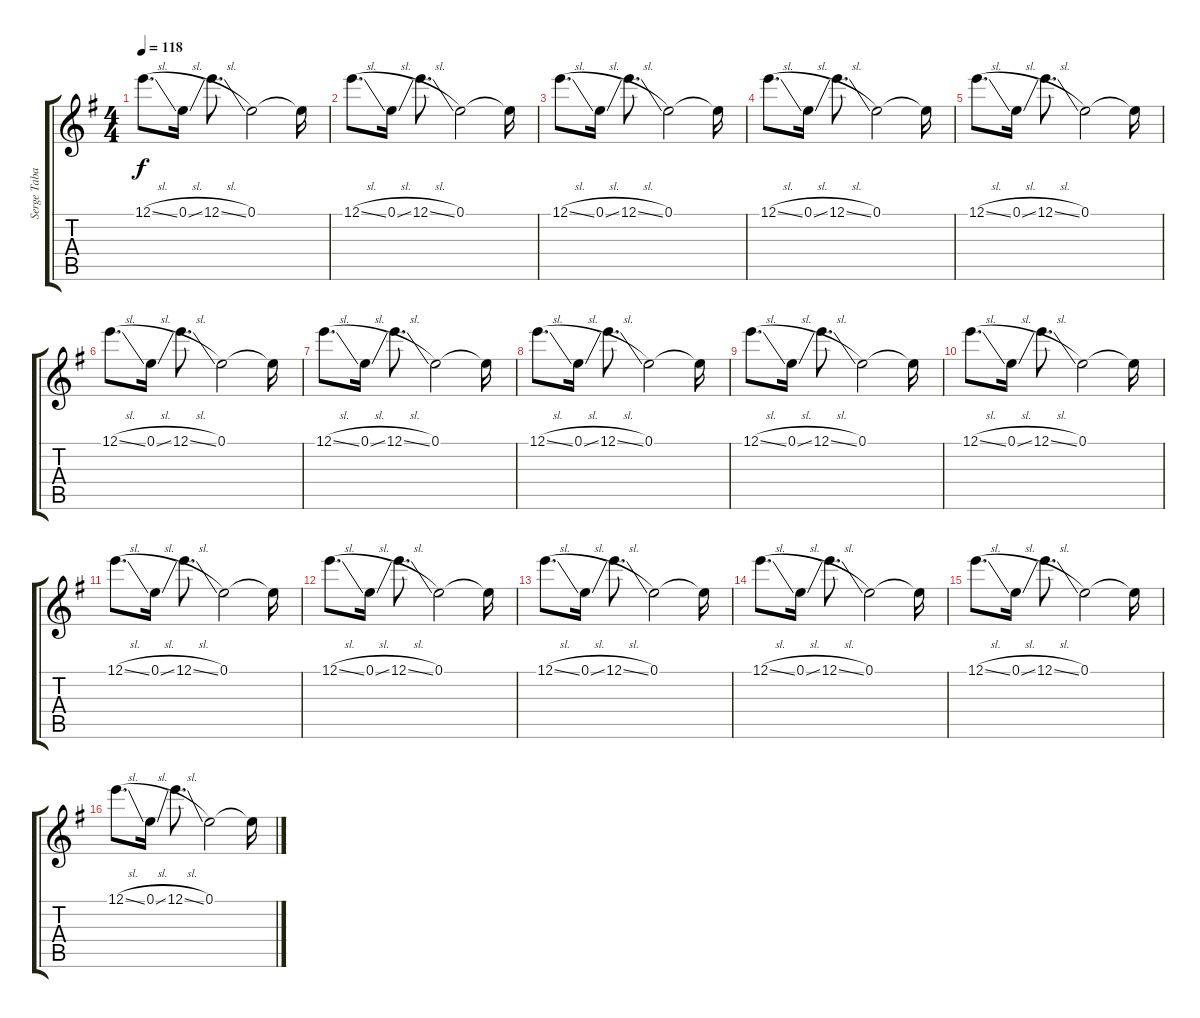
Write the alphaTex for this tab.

\track ("Serge Tabachnikov " "Serge Taba") {instrument distortionguitar}
\staff {score tabs}
\tuning (E4 B3 G3 D3 A2 E2) {hide}
\ts (4 4)
\tempo 118
\clef g2
\ks eminor
12.1{sl}.8{d dy f} 0.1{sl}.16 12.1{sl}.8{d} 0.1.2 0.1{t}.16 |
12.1{sl}.8{d volume 8} 0.1{sl}.16 12.1{sl}.8{d} 0.1.2 0.1{t}.16 |
12.1{sl}.8{d} 0.1{sl}.16 12.1{sl}.8{d} 0.1.2 0.1{t}.16 |
12.1{sl}.8{d} 0.1{sl}.16 12.1{sl}.8{d} 0.1.2 0.1{t}.16 |
12.1{sl}.8{d} 0.1{sl}.16 12.1{sl}.8{d} 0.1.2 0.1{t}.16 |
12.1{sl}.8{d} 0.1{sl}.16 12.1{sl}.8{d} 0.1.2 0.1{t}.16 |
12.1{sl}.8{d} 0.1{sl}.16 12.1{sl}.8{d} 0.1.2 0.1{t}.16 |
12.1{sl}.8{d} 0.1{sl}.16 12.1{sl}.8{d} 0.1.2 0.1{t}.16 |
12.1{sl}.8{d volume 6} 0.1{sl}.16 12.1{sl}.8{d} 0.1.2 0.1{t}.16 |
12.1{sl}.8{d} 0.1{sl}.16 12.1{sl}.8{d} 0.1.2 0.1{t}.16 |
12.1{sl}.8{d} 0.1{sl}.16 12.1{sl}.8{d} 0.1.2 0.1{t}.16 |
12.1{sl}.8{d} 0.1{sl}.16 12.1{sl}.8{d} 0.1.2 0.1{t}.16 |
12.1{sl}.8{d volume 0} 0.1{sl}.16 12.1{sl}.8{d} 0.1.2 0.1{t}.16 |
12.1{sl}.8{d} 0.1{sl}.16 12.1{sl}.8{d} 0.1.2 0.1{t}.16 |
12.1{sl}.8{d} 0.1{sl}.16 12.1{sl}.8{d} 0.1.2 0.1{t}.16 |
12.1{sl}.8{d} 0.1{sl}.16 12.1{sl}.8{d} 0.1.2 0.1{t}.16
